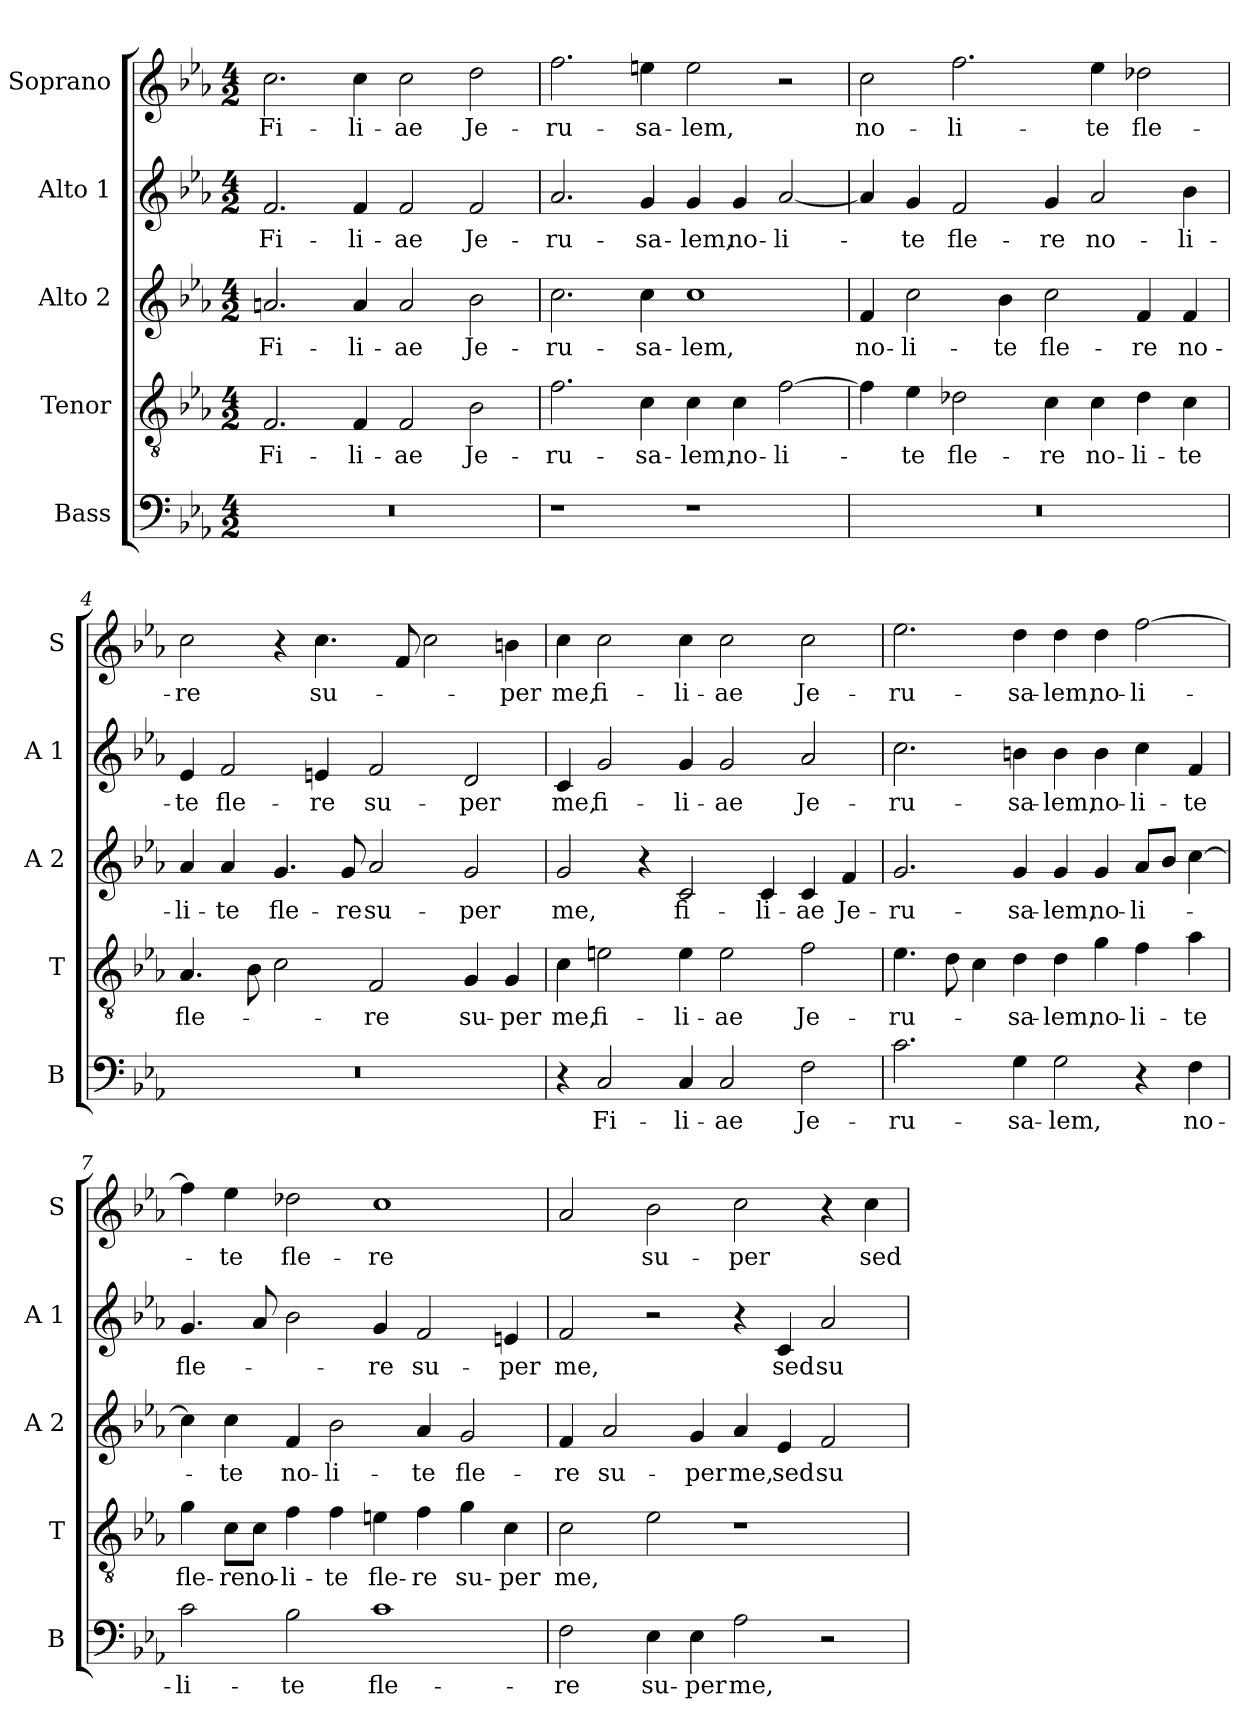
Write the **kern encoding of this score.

**kern	**text	**kern	**text	**kern	**text	**kern	**text	**kern	**text
*part5	*part5	*part4	*part4	*part3	*part3	*part2	*part2	*part1	*part1
*staff5	*staff5	*staff4	*staff4	*staff3	*staff3	*staff2	*staff2	*staff1	*staff1
*I"Bass	*	*I"Tenor	*	*I"Alto 2	*	*I"Alto 1	*	*I"Soprano	*
*I'B	*	*I'T	*	*I'A 2	*	*I'A 1	*	*I'S	*
*clefF4	*	*clefGv2	*	*clefG2	*	*clefG2	*	*clefG2	*
*k[b-e-a-]	*	*k[b-e-a-]	*	*k[b-e-a-]	*	*k[b-e-a-]	*	*k[b-e-a-]	*
*E-:	*	*E-:	*	*E-:	*	*E-:	*	*E-:	*
*M4/2	*	*M4/2	*	*M4/2	*	*M4/2	*	*M4/2	*
=1	=1	=1	=1	=1	=1	=1	=1	=1	=1
!	!	!	!LO:LY:b	!	!LO:LY:b	!	!LO:LY:b	!	!LO:LY:b
0r	.	2.F/	Fi-	2.an/	Fi-	2.f/	Fi-	2.cc\	Fi-
!	!	!	!LO:LY:b	!	!LO:LY:b	!	!LO:LY:b	!	!LO:LY:b
.	.	4F/	-li-	4a/	-li-	4f/	-li-	4cc\	-li-
!	!	!	!LO:LY:b	!	!LO:LY:b	!	!LO:LY:b	!	!LO:LY:b
.	.	2F/	-ae	2a/	-ae	2f/	-ae	2cc\	-ae
!	!	!	!LO:LY:b	!	!LO:LY:b	!	!LO:LY:b	!	!LO:LY:b
.	.	2B-\	Je-	2b-\	Je-	2f/	Je-	2dd\	Je-
=2	=2	=2	=2	=2	=2	=2	=2	=2	=2
!	!	!	!LO:LY:b	!	!LO:LY:b	!	!LO:LY:b	!	!LO:LY:b
1r	.	2.f\	-ru-	2.cc\	-ru-	2.a-/	-ru-	2.ff\	-ru-
!	!	!	!LO:LY:b	!	!LO:LY:b	!	!LO:LY:b	!	!LO:LY:b
.	.	4c\	-sa-	4cc\	-sa-	4g/	-sa-	4een\	-sa-
!	!	!	!LO:LY:b	!	!LO:LY:b	!	!LO:LY:b	!	!LO:LY:b
1r	.	4c\	-lem,	1cc	-lem,	4g/	-lem,	2ee\	-lem,
!	!	!	!LO:LY:b	!	!	!	!LO:LY:b	!	!
.	.	4c\	no-	.	.	4g/	no-	.	.
!	!	!	!LO:LY:b	!	!	!	!LO:LY:b	!	!
.	.	[2f\	-li-	.	.	[2a-/	-li-	2r	.
=3	=3	=3	=3	=3	=3	=3	=3	=3	=3
!	!	!	!	!	!LO:LY:b	!	!	!	!LO:LY:b
0r	.	4f\]	.	4f/	no-	4a-/]	.	2cc\	no-
!	!	!	!LO:LY:b	!	!LO:LY:b	!	!LO:LY:b	!	!
.	.	4e-\	-te	2cc\	-li-	4g/	-te	.	.
!	!	!	!LO:LY:b	!	!	!	!LO:LY:b	!	!LO:LY:b
.	.	2d-X\	fle-	.	.	2f/	fle-	2.ff\	-li-
!	!	!	!	!	!LO:LY:b	!	!	!	!
.	.	.	.	4b-\	-te	.	.	.	.
!	!	!	!LO:LY:b	!	!LO:LY:b	!	!LO:LY:b	!	!
.	.	4c\	-re	2cc\	fle-	4g/	-re	.	.
!	!	!	!LO:LY:b	!	!	!	!LO:LY:b	!	!LO:LY:b
.	.	4c\	no-	.	.	2a-/	no-	4ee-\	-te
!	!	!	!LO:LY:b	!	!LO:LY:b	!	!	!	!LO:LY:b
.	.	4d-\	-li-	4f/	-re	.	.	2dd-X\	fle-
!	!	!	!LO:LY:b	!	!LO:LY:b	!	!LO:LY:b	!	!
.	.	4c\	-te	4f/	no-	4b-\	-li-	.	.
!!LO:LB:g=z
=4	=4	=4	=4	=4	=4	=4	=4	=4	=4
!	!	!	!LO:LY:b	!	!LO:LY:b	!	!LO:LY:b	!	!LO:LY:b
0r	.	4.A-/	fle-	4a-/	-li-	4e-/	-te	2cc\	-re
!	!	!	!	!	!LO:LY:b	!	!LO:LY:b	!	!
.	.	.	.	4a-/	-te	2f/	fle-	.	.
.	.	8B-\	.	.	.	.	.	.	.
!	!	!	!	!	!LO:LY:b	!	!	!	!
.	.	2c\	.	4.g/	fle-	.	.	4r	.
!	!	!	!	!	!	!	!LO:LY:b	!	!LO:LY:b
.	.	.	.	.	.	4en/	-re	4.cc\	su-
!	!	!	!	!	!LO:LY:b	!	!	!	!
.	.	.	.	8g/	-re	.	.	.	.
!	!	!	!LO:LY:b	!	!LO:LY:b	!	!LO:LY:b	!	!
.	.	2F/	-re	2a-/	su-	2f/	su-	.	.
.	.	.	.	.	.	.	.	8f/	.
.	.	.	.	.	.	.	.	2cc\	.
!	!	!	!LO:LY:b	!	!LO:LY:b	!	!LO:LY:b	!	!
.	.	4G/	su-	2g/	-per	2d/	-per	.	.
!	!	!	!LO:LY:b	!	!	!	!	!	!LO:LY:b
.	.	4G/	-per	.	.	.	.	4bn\	-per
=5	=5	=5	=5	=5	=5	=5	=5	=5	=5
!	!	!	!LO:LY:b	!	!LO:LY:b	!	!LO:LY:b	!	!LO:LY:b
4r	.	4c\	me,	2g/	me,	4c/	me,	4cc\	me,
!	!LO:LY:b	!	!LO:LY:b	!	!	!	!LO:LY:b	!	!LO:LY:b
2C/	Fi-	2en\	fi-	.	.	2g/	fi-	2cc\	fi-
.	.	.	.	4r	.	.	.	.	.
!	!LO:LY:b	!	!LO:LY:b	!	!LO:LY:b	!	!LO:LY:b	!	!LO:LY:b
4C/	-li-	4e\	-li-	2c/	fi-	4g/	-li-	4cc\	-li-
!	!LO:LY:b	!	!LO:LY:b	!	!	!	!LO:LY:b	!	!LO:LY:b
2C/	-ae	2e\	-ae	.	.	2g/	-ae	2cc\	-ae
!	!	!	!	!	!LO:LY:b	!	!	!	!
.	.	.	.	4c/	-li-	.	.	.	.
!	!LO:LY:b	!	!LO:LY:b	!	!LO:LY:b	!	!LO:LY:b	!	!LO:LY:b
2F\	Je-	2f\	Je-	4c/	-ae	2a-/	Je-	2cc\	Je-
!	!	!	!	!	!LO:LY:b	!	!	!	!
.	.	.	.	4f/	Je-	.	.	.	.
=6	=6	=6	=6	=6	=6	=6	=6	=6	=6
!	!LO:LY:b	!	!LO:LY:b	!	!LO:LY:b	!	!LO:LY:b	!	!LO:LY:b
2.c\	-ru-	4.e-\	-ru-	2.g/	-ru-	2.cc\	-ru-	2.ee-\	-ru-
.	.	8d\	.	.	.	.	.	.	.
.	.	4c\	.	.	.	.	.	.	.
!	!LO:LY:b	!	!LO:LY:b	!	!LO:LY:b	!	!LO:LY:b	!	!LO:LY:b
4G\	-sa-	4d\	-sa-	4g/	-sa-	4bn\	-sa-	4dd\	-sa-
!	!LO:LY:b	!	!LO:LY:b	!	!LO:LY:b	!	!LO:LY:b	!	!LO:LY:b
2G\	-lem,	4d\	-lem,	4g/	-lem,	4b\	-lem,	4dd\	-lem,
!	!	!	!LO:LY:b	!	!LO:LY:b	!	!LO:LY:b	!	!LO:LY:b
.	.	4g\	no-	4g/	no-	4b\	no-	4dd\	no-
!	!	!	!LO:LY:b	!	!LO:LY:b	!	!LO:LY:b	!	!LO:LY:b
4r	.	4f\	-li-	8a-/L	-li-	4cc\	-li-	[2ff\	-li-
.	.	.	.	8b-/J	.	.	.	.	.
!	!LO:LY:b	!	!LO:LY:b	!	!	!	!LO:LY:b	!	!
4F\	no-	4a-\	-te	[4cc\	.	4f/	-te	.	.
!!LO:PB:g=z
=7	=7	=7	=7	=7	=7	=7	=7	=7	=7
!	!LO:LY:b	!	!LO:LY:b	!	!	!	!LO:LY:b	!	!
2c\	-li-	4g\	fle-	4cc\]	.	4.g/	fle-	4ff\]	.
!	!	!	!LO:LY:b	!	!LO:LY:b	!	!	!	!LO:LY:b
.	.	8c\L	-re	4cc\	-te	.	.	4ee-\	-te
!	!	!	!LO:LY:b	!	!	!	!	!	!
.	.	8c\J	no-	.	.	8a-/	.	.	.
!	!LO:LY:b	!	!LO:LY:b	!	!LO:LY:b	!	!	!	!LO:LY:b
2B-\	-te	4f\	-li-	4f/	no-	2b-\	.	2dd-X\	fle-
!	!	!	!LO:LY:b	!	!LO:LY:b	!	!	!	!
.	.	4f\	-te	2b-\	-li-	.	.	.	.
!	!LO:LY:b	!	!LO:LY:b	!	!	!	!LO:LY:b	!	!LO:LY:b
1c	fle-	4en\	fle-	.	.	4g/	-re	1cc	-re
!	!	!	!LO:LY:b	!	!LO:LY:b	!	!LO:LY:b	!	!
.	.	4f\	-re	4a-/	-te	2f/	su-	.	.
!	!	!	!LO:LY:b	!	!LO:LY:b	!	!	!	!
.	.	4g\	su-	2g/	fle-	.	.	.	.
!	!	!	!LO:LY:b	!	!	!	!LO:LY:b	!	!
.	.	4c\	-per	.	.	4en/	-per	.	.
=8	=8	=8	=8	=8	=8	=8	=8	=8	=8
!	!LO:LY:b	!	!LO:LY:b	!	!LO:LY:b	!	!LO:LY:b	!	!
2F\	-re	2c\	me,	4f/	-re	2f/	me,	2a-/	.
!	!	!	!	!	!LO:LY:b	!	!	!	!
.	.	.	.	2a-/	su-	.	.	.	.
!	!LO:LY:b	!	!	!	!	!	!	!	!LO:LY:b
4E-\	su-	2e-\	.	.	.	2r	.	2b-\	su-
!	!LO:LY:b	!	!	!	!LO:LY:b	!	!	!	!
4E-\	-per	.	.	4g/	-per	.	.	.	.
!	!LO:LY:b	!	!	!	!LO:LY:b	!	!	!	!LO:LY:b
2A-\	me,	1r	.	4a-/	me,	4r	.	2cc\	-per
!	!	!	!	!	!LO:LY:b	!	!LO:LY:b	!	!
.	.	.	.	4e-/	sed	4c/	sed	.	.
!	!	!	!	!	!LO:LY:b	!	!LO:LY:b	!	!
2r	.	.	.	2f/	su-	2a-/	su-	4r	.
!	!	!	!	!	!	!	!	!	!LO:LY:b
.	.	.	.	.	.	.	.	4cc\	sed
=	=	=	=	=	=	=	=	=	=
*-	*-	*-	*-	*-	*-	*-	*-	*-	*-
